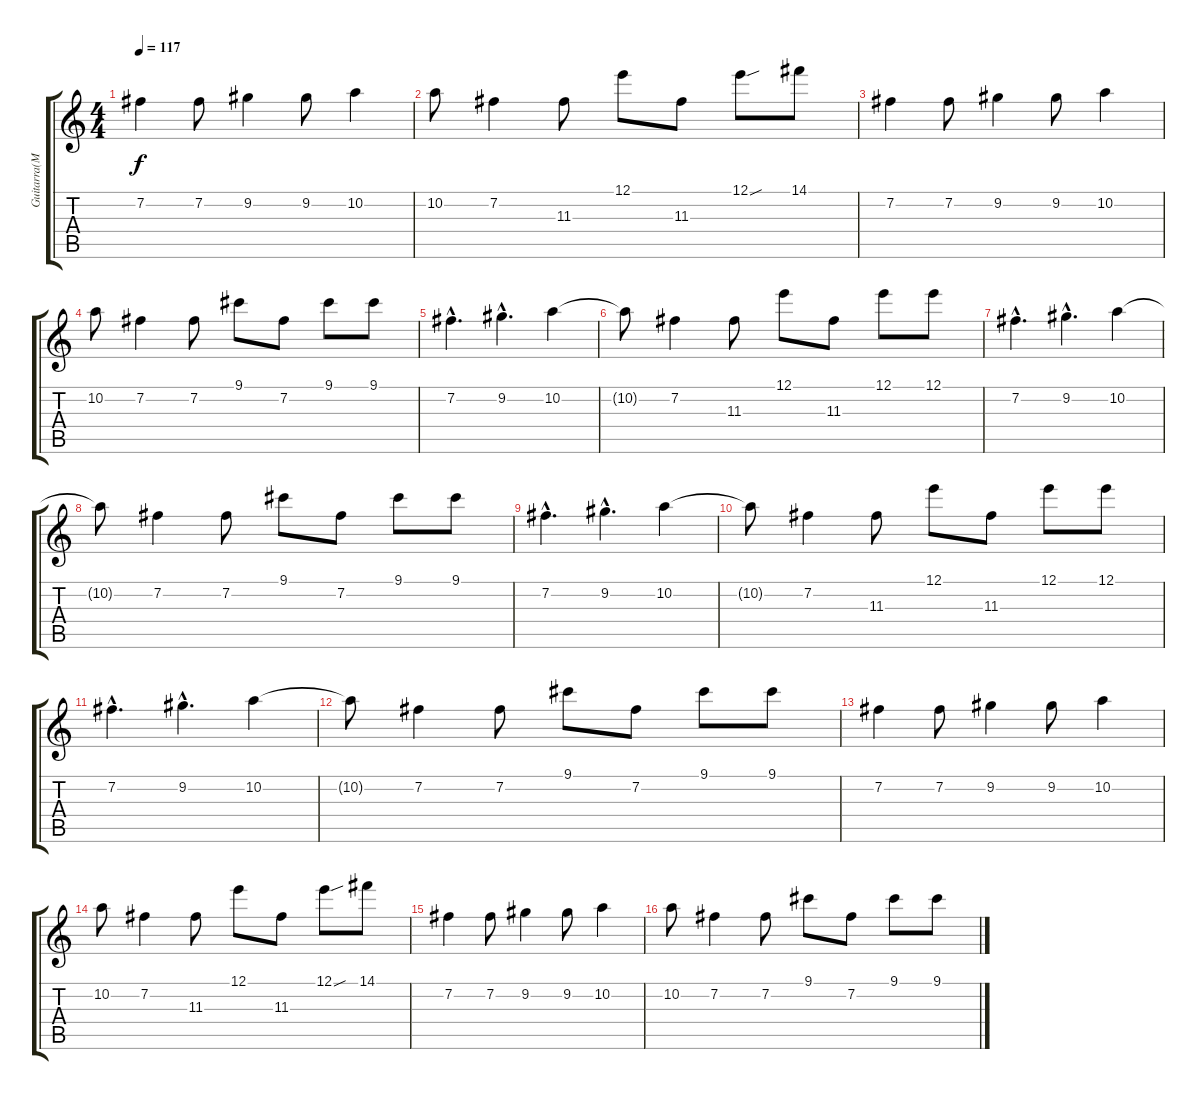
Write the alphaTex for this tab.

\track ("Guitarra(Mike)" "Guitarra(M") {instrument overdrivenguitar}
\staff {score tabs}
\tuning (E4 B3 G3 D3 A2 E2) {hide}
\ts (4 4)
\tempo 117
\clef g2
\ks c
7.2.4{dy f} 7.2.8 9.2.4 9.2.8 10.2.4 |
10.2.8 7.2.4 11.3.8 12.1.8 11.3.8 12.1{sou}.8 14.1.8 |
7.2.4 7.2.8 9.2.4 9.2.8 10.2.4 |
10.2.8 7.2.4 7.2.8 9.1.8 7.2.8 9.1.8 9.1.8 |
7.2{hac}.4{d} 9.2{hac}.4{d} 10.2.4 |
10.2{t}.8 7.2.4 11.3.8 12.1.8 11.3.8 12.1.8 12.1.8 |
7.2{hac}.4{d} 9.2{hac}.4{d} 10.2.4 |
10.2{t}.8 7.2.4 7.2.8 9.1.8 7.2.8 9.1.8 9.1.8 |
7.2{hac}.4{d} 9.2{hac}.4{d} 10.2.4 |
10.2{t}.8 7.2.4 11.3.8 12.1.8 11.3.8 12.1.8 12.1.8 |
7.2{hac}.4{d} 9.2{hac}.4{d} 10.2.4 |
10.2{t}.8 7.2.4 7.2.8 9.1.8 7.2.8 9.1.8 9.1.8 |
7.2.4 7.2.8 9.2.4 9.2.8 10.2.4 |
10.2.8 7.2.4 11.3.8 12.1.8 11.3.8 12.1{sou}.8 14.1.8 |
7.2.4 7.2.8 9.2.4 9.2.8 10.2.4 |
10.2.8 7.2.4 7.2.8 9.1.8 7.2.8 9.1.8 9.1.8
